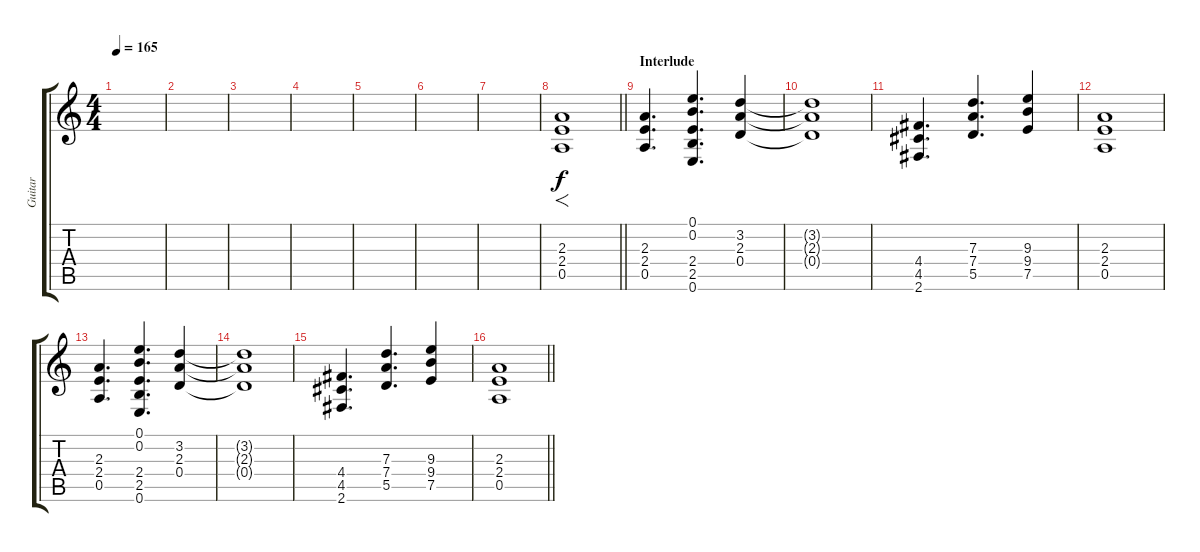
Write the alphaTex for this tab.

\track ("Guitar" "Guitar") {instrument distortionguitar}
\staff {score tabs}
\tuning (E4 B3 G3 D3 A2 E2) {hide}
\ts (4 4)
\tempo 165
\clef g2
\ks c
|
|
|
|
|
|
|
\barLineRight lightlight
(2.3 2.4 0.5).1{f} |
\section ("" "Interlude")
(2.3 2.4 0.5).4{d} (0.1 0.2 2.4 2.5 0.6).4{d} (3.2 2.3 0.4).4 |
(3.2{t} 2.3{t} 0.4{t}).1 |
(4.4 4.5 2.6).4{d} (7.3 7.4 5.5).4{d} (9.3 9.4 7.5).4 |
(2.3 2.4 0.5).1 |
(2.3 2.4 0.5).4{d} (0.1 0.2 2.4 2.5 0.6).4{d} (3.2 2.3 0.4).4 |
(3.2{t} 2.3{t} 0.4{t}).1 |
(4.4 4.5 2.6).4{d} (7.3 7.4 5.5).4{d} (9.3 9.4 7.5).4 |
\barLineRight lightlight
(2.3 2.4 0.5).1
